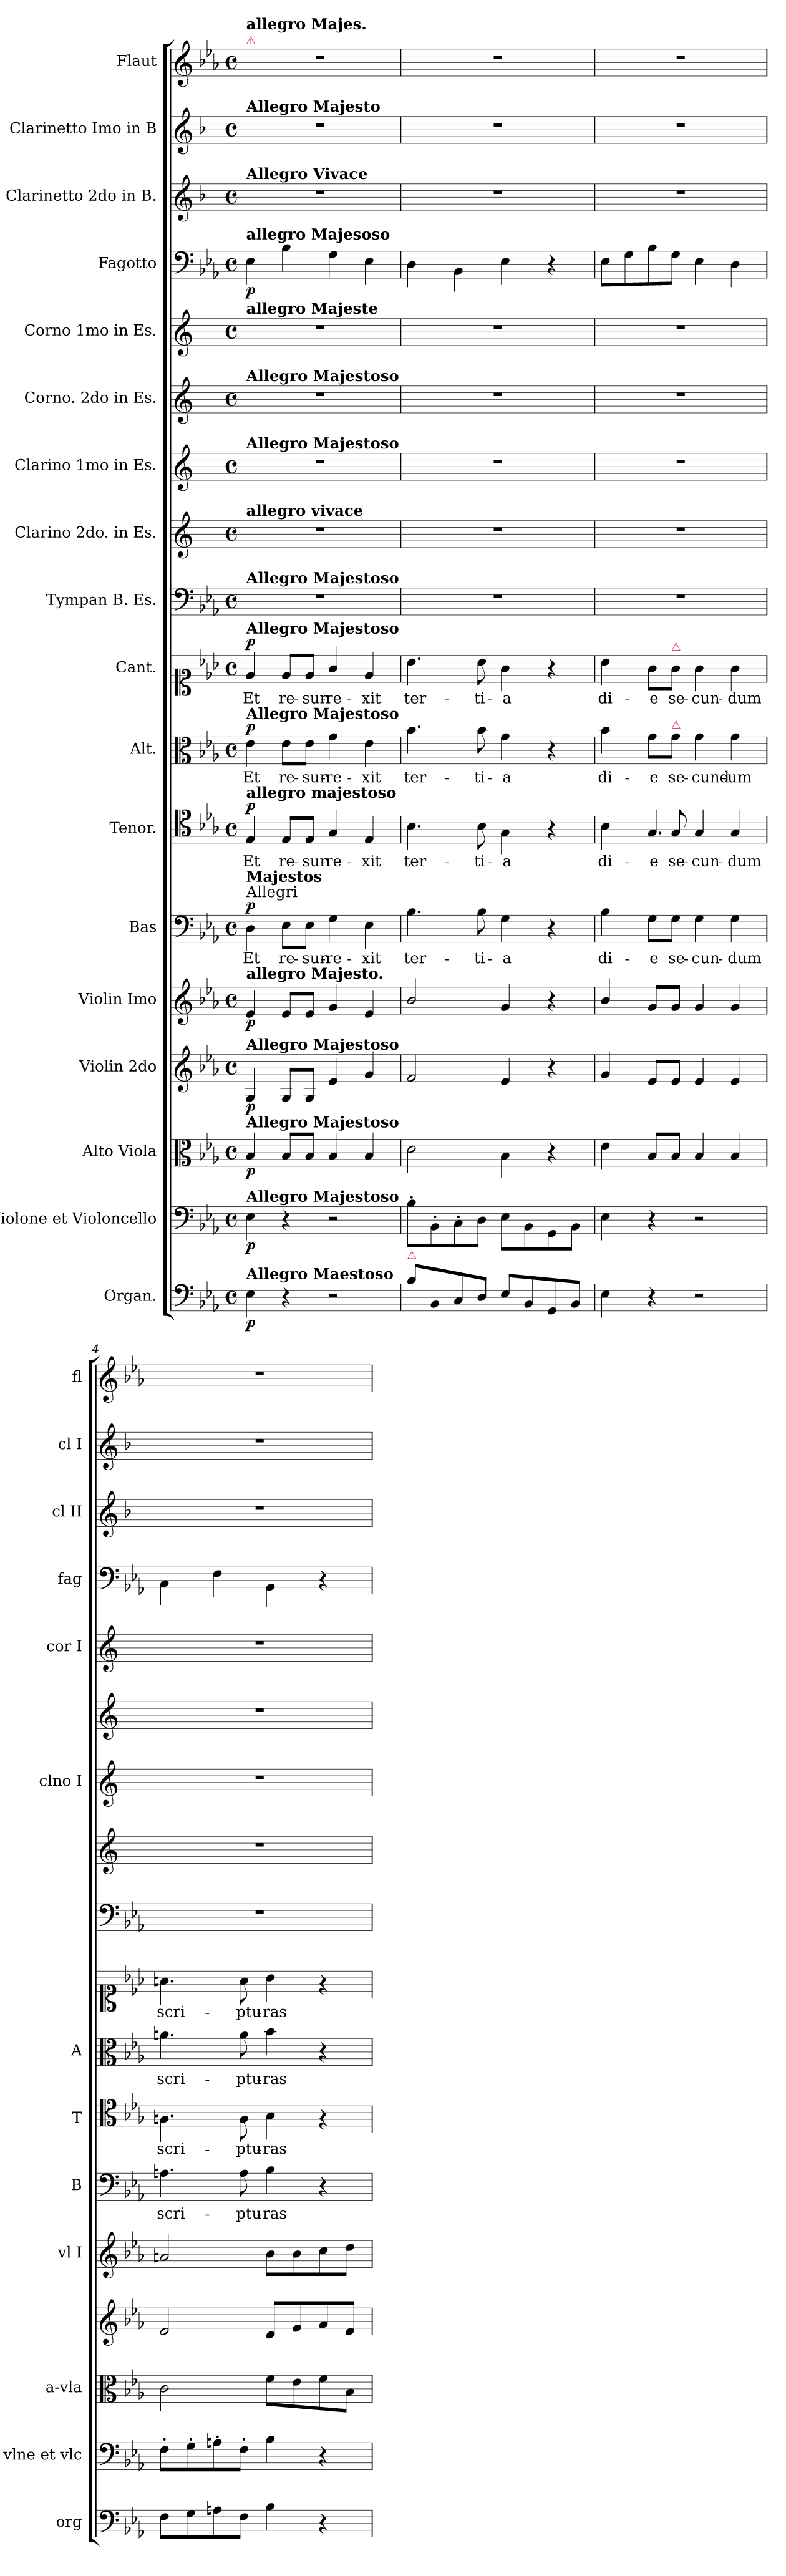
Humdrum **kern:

**kern	**dynam	**kern	**dynam	**kern	**dynam	**kern	**dynam	**kern	**dynam	**kern	**text	**dynam	**kern	**text	**dynam	**kern	**text	**dynam	**kern	**text	**dynam	**kern	**kern	**kern	**kern	**kern	**kern	**dynam	**kern	**kern	**kern
*part18	*part18	*part17	*part17	*part16	*part16	*part15	*part15	*part14	*part14	*part13	*part13	*part13	*part12	*part12	*part12	*part11	*part11	*part11	*part10	*part10	*part10	*part9	*part8	*part7	*part6	*part5	*part4	*part4	*part3	*part2	*part1
*staff18	*staff18	*staff17	*staff17	*staff16	*staff16	*staff15	*staff15	*staff14	*staff14	*staff13	*staff13	*staff13	*staff12	*staff12	*staff12	*staff11	*staff11	*staff11	*staff10	*staff10	*staff10	*staff9	*staff8	*staff7	*staff6	*staff5	*staff4	*staff4	*staff3	*staff2	*staff1
*I"Organ.	*	*I"Violone et Violoncello	*	*I"Alto Viola	*	*I"Violin 2do	*	*I"Violin Imo	*	*I"Bas	*	*	*I"Tenor.	*	*	*I"Alt.	*	*	*I"Cant.	*	*	*I"Tympan B. Es.	*I"Clarino 2do. in Es.	*I"Clarino 1mo in Es.	*I"Corno. 2do in Es.	*I"Corno 1mo in Es.	*I"Fagotto	*	*I"Clarinetto 2do in B.	*I"Clarinetto Imo in B	*I"Flaut
*I'org	*	*I'vlne et vlc	*	*I'a-vla	*	*	*	*I'vl I	*	*I'B	*	*	*I'T	*	*	*I'A	*	*	*	*	*	*	*	*I'clno I	*	*I'cor I	*I'fag	*	*I'cl II	*I'cl I	*I'fl
*clefF4	*	*clefF4	*	*clefC3	*	*clefG2	*	*clefG2	*	*clefF4	*	*	*clefC4	*	*	*clefC3	*	*	*clefC1	*	*	*clefF4	*clefG2	*clefG2	*clefG2	*clefG2	*clefF4	*	*clefG2	*clefG2	*clefG2
*	*	*	*	*	*	*	*	*	*	*	*	*	*	*	*	*	*	*	*	*	*	*	*ITrd-2c-3	*ITrd-2c-3	*ITrd5c9	*ITrd5c9	*	*	*ITrd1c2	*ITrd1c2	*
*k[b-e-a-]	*	*k[b-e-a-]	*	*k[b-e-a-]	*	*k[b-e-a-]	*	*k[b-e-a-]	*	*k[b-e-a-]	*	*	*k[b-e-a-]	*	*	*k[b-e-a-]	*	*	*k[b-e-a-]	*	*	*k[b-e-a-]	*k[b-e-a-]	*k[b-e-a-]	*k[b-e-a-]	*k[b-e-a-]	*k[b-e-a-]	*	*k[b-e-a-]	*k[b-e-a-]	*k[b-e-a-]
*E-:	*	*E-:	*	*E-:	*	*E-:	*	*E-:	*	*E-:	*	*	*E-:	*	*	*E-:	*	*	*E-:	*	*	*E-:	*E-:	*E-:	*E-:	*E-:	*E-:	*	*E-:	*E-:	*E-:
*M4/4	*	*M4/4	*	*M4/4	*	*M4/4	*	*M4/4	*	*M4/4	*	*	*M4/4	*	*	*M4/4	*	*	*M4/4	*	*	*M4/4	*M4/4	*M4/4	*M4/4	*M4/4	*M4/4	*	*M4/4	*M4/4	*M4/4
*met(c)	*	*met(c)	*	*met(c)	*	*met(c)	*	*met(c)	*	*met(c)	*	*	*met(c)	*	*	*met(c)	*	*	*met(c)	*	*	*met(c)	*met(c)	*met(c)	*met(c)	*met(c)	*met(c)	*	*met(c)	*met(c)	*met(c)
=1	=1	=1	=1	=1	=1	=1	=1	=1	=1	=1	=1	=1	=1	=1	=1	=1	=1	=1	=1	=1	=1	=1	=1	=1	=1	=1	=1	=1	=1	=1	=1
!	!	!	!	!	!	!	!	!	!	!	!	!	!	!	!	!	!	!	!	!	!	!	!	!	!	!	!	!	!	!	!LO:TX:a:color=crimson:t=⚠
!	!	!	!	!	!	!	!	!	!	!	!	!	!	!	!	!	!	!	!	!	!	!	!	!	!	!	!	!	!	!	!LO:TX:a:B:t=allegro Majes.
!	!	!	!	!	!	!	!	!	!	!	!	!	!	!	!	!	!	!	!	!	!	!	!	!	!	!	!	!	!	!LO:TX:a:B:t=Allegro Majesto	!
!	!	!	!	!	!	!	!	!	!	!	!	!	!	!	!	!	!	!	!	!	!	!	!	!	!	!	!	!	!LO:TX:a:B:t=Allegro Vivace	!	!
!	!	!	!	!	!	!	!	!	!	!	!	!	!	!	!	!	!	!	!	!	!	!	!	!	!	!	!LO:TX:a:B:t=allegro Majesoso	!	!	!	!
!	!	!	!	!	!	!	!	!	!	!	!	!	!	!	!	!	!	!	!	!	!	!	!	!	!	!LO:TX:a:B:t=allegro Majeste	!	!	!	!	!
!	!	!	!	!	!	!	!	!	!	!	!	!	!	!	!	!	!	!	!	!	!	!	!	!	!LO:TX:a:B:t=Allegro Majestoso	!	!	!	!	!	!
!	!	!	!	!	!	!	!	!	!	!	!	!	!	!	!	!	!	!	!	!	!	!	!	!LO:TX:a:B:t=Allegro Majestoso	!	!	!	!	!	!	!
!	!	!	!	!	!	!	!	!	!	!	!	!	!	!	!	!	!	!	!	!	!	!	!LO:TX:a:B:t=allegro vivace	!	!	!	!	!	!	!	!
!	!	!	!	!	!	!	!	!	!	!	!	!	!	!	!	!	!	!	!	!	!	!LO:TX:a:B:t=Allegro Majestoso	!	!	!	!	!	!	!	!	!
!	!	!	!	!	!	!	!	!	!	!	!	!	!	!	!	!	!	!	!LO:TX:a:B:t=Allegro Majestoso	!	!	!	!	!	!	!	!	!	!	!	!
!	!	!	!	!	!	!	!	!	!	!	!	!	!	!	!	!LO:TX:a:B:t=Allegro Majestoso	!	!	!	!	!	!	!	!	!	!	!	!	!	!	!
!	!	!	!	!	!	!	!	!	!	!	!	!	!LO:TX:a:B:t=allegro majestoso	!	!	!	!	!	!	!	!	!	!	!	!	!	!	!	!	!	!
!	!	!	!	!	!	!	!	!	!	!LO:TX:a:t=Allegri	!	!	!	!	!	!	!	!	!	!	!	!	!	!	!	!	!	!	!	!	!
!	!	!	!	!	!	!	!	!	!	!LO:TX:a:B:t=Majestos	!	!	!	!	!	!	!	!	!	!	!	!	!	!	!	!	!	!	!	!	!
!	!	!	!	!	!	!	!	!LO:TX:a:B:t=allegro Majesto.	!	!	!	!	!	!	!	!	!	!	!	!	!	!	!	!	!	!	!	!	!	!	!
!	!	!	!	!	!	!LO:TX:a:B:t=Allegro Majestoso	!	!	!	!	!	!	!	!	!	!	!	!	!	!	!	!	!	!	!	!	!	!	!	!	!
!	!	!	!	!LO:TX:a:B:t=Allegro Majestoso	!	!	!	!	!	!	!	!	!	!	!	!	!	!	!	!	!	!	!	!	!	!	!	!	!	!	!
!	!	!LO:TX:a:B:t=Allegro Majestoso	!	!	!	!	!	!	!	!	!	!	!	!	!	!	!	!	!	!	!	!	!	!	!	!	!	!	!	!	!
!LO:TX:a:B:t=Allegro Maestoso	!	!	!	!	!	!	!	!	!	!	!	!	!	!	!	!	!	!	!	!	!	!	!	!	!	!	!	!	!	!	!
!	!LO:DY:b	!	!LO:DY:b	!	!LO:DY:b	!	!LO:DY:b	!	!LO:DY:b	!	!	!LO:DY:a	!	!	!LO:DY:a	!	!	!LO:DY:a	!	!	!LO:DY:b	!	!	!	!	!	!	!	!	!	!
4E-\	p	4E-\	p	4B-/	p	4G/	p	4e-/	p	4D\	Et	p	4E-/	Et	p	4e-\	Et	p	4e-/	Et	p	1r	1r	1r	1r	1r	4E-\	p	1r	1r	1r
4r	.	4r	.	8B-/L	.	8G/L	.	8e-/L	.	8E-\L	re-	.	8E-/L	re-	.	8e-\L	re-	.	8e-/L	re-	.	.	.	.	.	.	4B-\	.	.	.	.
.	.	.	.	8B-/J	.	8G/J	.	8e-/J	.	8E-\J	-sur-	.	8E-/J	-sur-	.	8e-\J	-sur-	.	8e-/J	-sur-	.	.	.	.	.	.	.	.	.	.	.
2r	.	2r	.	4B-/	.	4e-/	.	4g/	.	4G\	-re-	.	4G/	-re-	.	4g\	-re-	.	4g/	-re-	.	.	.	.	.	.	4G\	.	.	.	.
.	.	.	.	4B-/	.	4g/	.	4e-/	.	4E-\	-xit	.	4E-/	-xit	.	4e-\	-xit	.	4e-/	-xit	.	.	.	.	.	.	4E-\	.	.	.	.
=2	=2	=2	=2	=2	=2	=2	=2	=2	=2	=2	=2	=2	=2	=2	=2	=2	=2	=2	=2	=2	=2	=2	=2	=2	=2	=2	=2	=2	=2	=2	=2
!LO:TX:a:color=crimson:t=⚠	!	!	!	!	!	!	!	!	!	!	!	!	!	!	!	!	!	!	!	!	!	!	!	!	!	!	!	!	!	!	!
8B-\L	.	8B-'\L	.	2d\	.	2f/	.	2b-/	.	4.B-\	ter-	.	4.B-\	ter-	.	4.b-\	ter-	.	4.b-\	ter-	.	1r	1r	1r	1r	1r	4D\	.	1r	1r	1r
8BB-/	.	8BB-'\	.	.	.	.	.	.	.	.	.	.	.	.	.	.	.	.	.	.	.	.	.	.	.	.	.	.	.	.	.
8C/	.	8C'\	.	.	.	.	.	.	.	.	.	.	.	.	.	.	.	.	.	.	.	.	.	.	.	.	4BB-\	.	.	.	.
8D/J	.	8D\J	.	.	.	.	.	.	.	8B-\	-ti-	.	8B-\	-ti-	.	8b-\	-ti-	.	8b-\	-ti-	.	.	.	.	.	.	.	.	.	.	.
8E-/L	.	8E-\L	.	4B-\	.	4e-/	.	4g/	.	4G\	-a	.	4G\	-a	.	4g\	-a	.	4g\	-a	.	.	.	.	.	.	4E-\	.	.	.	.
8BB-/	.	8BB-\	.	.	.	.	.	.	.	.	.	.	.	.	.	.	.	.	.	.	.	.	.	.	.	.	.	.	.	.	.
8GG/	.	8GG\	.	4r	.	4r	.	4r	.	4r	.	.	4r	.	.	4r	.	.	4r	.	.	.	.	.	.	.	4r	.	.	.	.
8BB-/J	.	8BB-\J	.	.	.	.	.	.	.	.	.	.	.	.	.	.	.	.	.	.	.	.	.	.	.	.	.	.	.	.	.
=3	=3	=3	=3	=3	=3	=3	=3	=3	=3	=3	=3	=3	=3	=3	=3	=3	=3	=3	=3	=3	=3	=3	=3	=3	=3	=3	=3	=3	=3	=3	=3
4E-\	.	4E-\	.	4e-\	.	4g/	.	4b-/	.	4B-\	di-	.	4B-\	di-	.	4b-\	di-	.	4b-\	di-	.	1r	1r	1r	1r	1r	8E-\L	.	1r	1r	1r
.	.	.	.	.	.	.	.	.	.	.	.	.	.	.	.	.	.	.	.	.	.	.	.	.	.	.	8G\	.	.	.	.
!	!	!	!	!	!	!	!	!	!	!	!	!	!LO:N:vis=4.	!	!	!	!	!	!	!	!	!	!	!	!	!	!	!	!	!	!
4r	.	4r	.	8B-/L	.	8e-/L	.	8g/L	.	8G\L	-e	.	8G/	-e	.	8g\L	-e	.	8g\L	-e	.	.	.	.	.	.	8B-\	.	.	.	.
!	!	!	!	!	!	!	!	!	!	!	!	!	!	!	!	!	!	!	!LO:TX:a:color=crimson:t=⚠	!	!	!	!	!	!	!	!	!	!	!	!
!	!	!	!	!	!	!	!	!	!	!	!	!	!	!	!	!LO:TX:a:color=crimson:t=⚠	!	!	!	!	!	!	!	!	!	!	!	!	!	!	!
.	.	.	.	8B-/J	.	8e-/J	.	8g/J	.	8G\J	se-	.	8G/	se-	.	8g\J	se-	.	8g\J	se-	.	.	.	.	.	.	8G\J	.	.	.	.
2r	.	2r	.	4B-/	.	4e-/	.	4g/	.	4G\	-cun-	.	4G/	-cun-	.	4g\	-cund-	.	4g\	-cun-	.	.	.	.	.	.	4E-\	.	.	.	.
.	.	.	.	4B-/	.	4e-/	.	4g/	.	4G\	-dum	.	4G/	-dum	.	4g\	-um	.	4g\	-dum	.	.	.	.	.	.	4D\	.	.	.	.
=4	=4	=4	=4	=4	=4	=4	=4	=4	=4	=4	=4	=4	=4	=4	=4	=4	=4	=4	=4	=4	=4	=4	=4	=4	=4	=4	=4	=4	=4	=4	=4
8F\L	.	8F'\L	.	2c\	.	2f/	.	2an/	.	4.An\	scri-	.	4.An\	scri-	.	4.an\	scri-	.	4.an\	scri-	.	1r	1r	1r	1r	1r	4C\	.	1r	1r	1r
8G\	.	8G'\	.	.	.	.	.	.	.	.	.	.	.	.	.	.	.	.	.	.	.	.	.	.	.	.	.	.	.	.	.
8An\	.	8An'\	.	.	.	.	.	.	.	.	.	.	.	.	.	.	.	.	.	.	.	.	.	.	.	.	4F\	.	.	.	.
8F\J	.	8F'\J	.	.	.	.	.	.	.	8A\	-ptu-	.	8A\	-ptu-	.	8a\	-ptu-	.	8a\	-ptu-	.	.	.	.	.	.	.	.	.	.	.
4B-\	.	4B-\	.	8f\L	.	8e-/L	.	8b-\L	.	4B-\	-ras	.	4B-\	-ras	.	4b-\	-ras	.	4b-\	-ras	.	.	.	.	.	.	4BB-\	.	.	.	.
.	.	.	.	8e-\	.	8g/	.	8b-\	.	.	.	.	.	.	.	.	.	.	.	.	.	.	.	.	.	.	.	.	.	.	.
4r	.	4r	.	8f\	.	8a-/	.	8cc\	.	4r	.	.	4r	.	.	4r	.	.	4r	.	.	.	.	.	.	.	4r	.	.	.	.
.	.	.	.	8B-\J	.	8f/J	.	8dd\J	.	.	.	.	.	.	.	.	.	.	.	.	.	.	.	.	.	.	.	.	.	.	.
=	=	=	=	=	=	=	=	=	=	=	=	=	=	=	=	=	=	=	=	=	=	=	=	=	=	=	=	=	=	=	=
*-	*-	*-	*-	*-	*-	*-	*-	*-	*-	*-	*-	*-	*-	*-	*-	*-	*-	*-	*-	*-	*-	*-	*-	*-	*-	*-	*-	*-	*-	*-	*-
